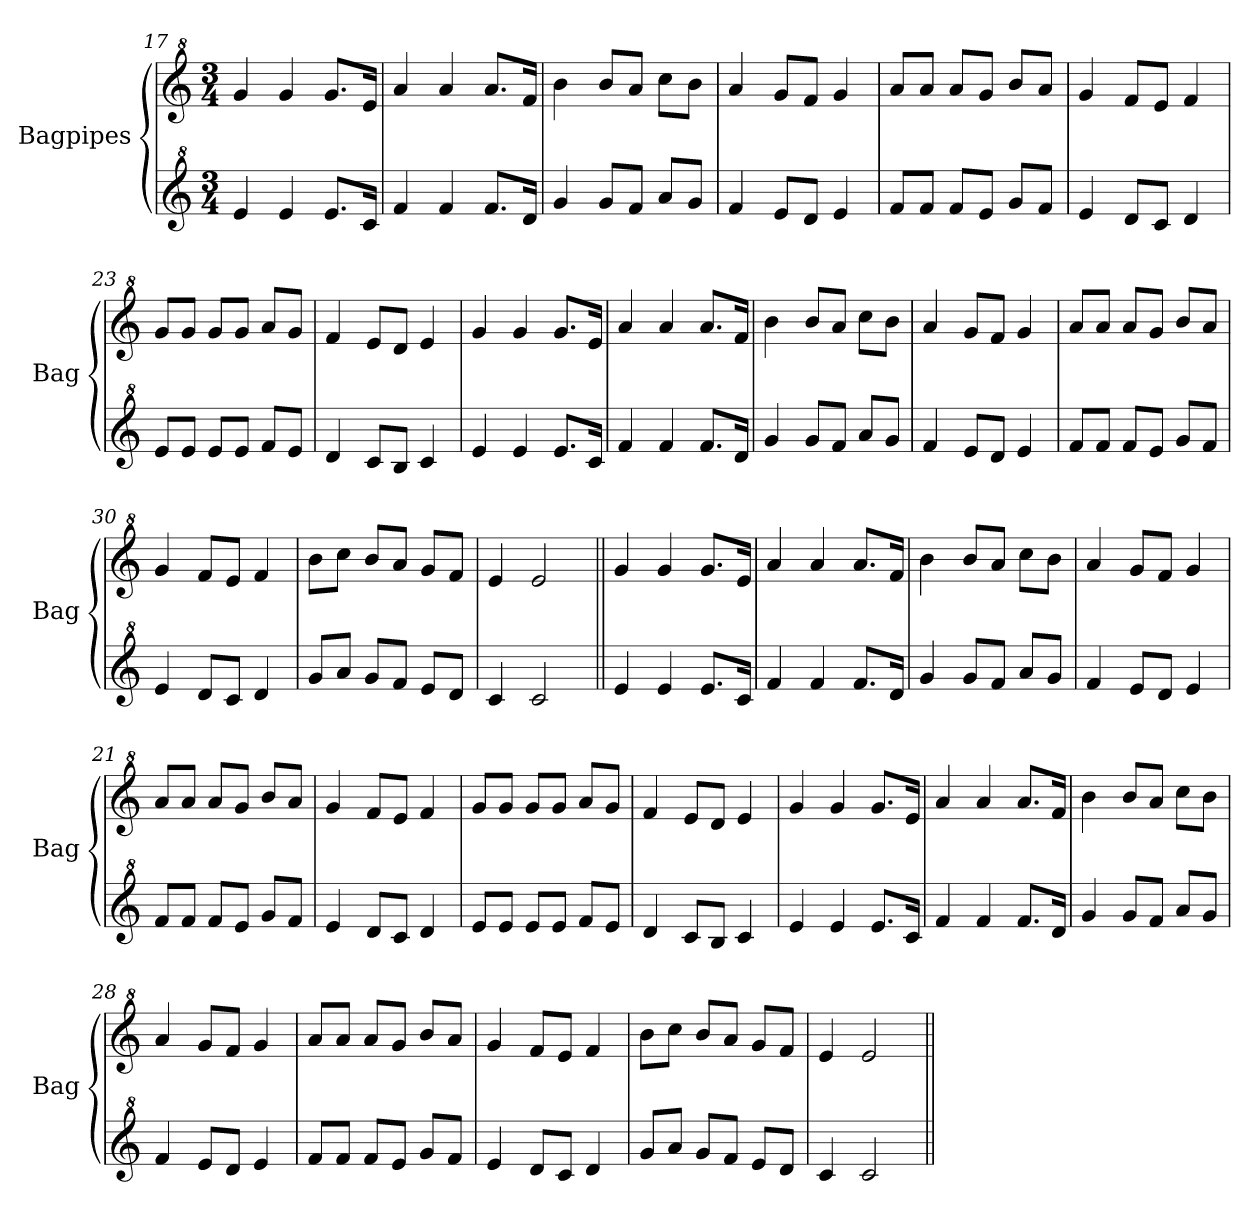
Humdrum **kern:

**kern	**kern
*part2	*part1
*staff2	*staff1
*I"Bagpipes	*I"Bagpipes
*I'Bag	*I'Bag
*clefG^2	*clefG^2
*k[]	*k[]
*M3/4	*M3/4
=17||	=17||
4ee/	4gg/
4ee/	4gg/
8.ee/L	8.gg/L
16cc/Jk	16ee/Jk
=18	=18
4ff/	4aa/
4ff/	4aa/
8.ff/L	8.aa/L
16dd/Jk	16ff/Jk
=19	=19
4gg/	4bb\
8gg/L	8bb/L
8ff/J	8aa/J
8aa/L	8ccc\L
8gg/J	8bb\J
=20	=20
4ff/	4aa/
8ee/L	8gg/L
8dd/J	8ff/J
4ee/	4gg/
=21	=21
8ff/L	8aa/L
8ff/J	8aa/J
8ff/L	8aa/L
8ee/J	8gg/J
8gg/L	8bb/L
8ff/J	8aa/J
=22	=22
4ee/	4gg/
8dd/L	8ff/L
8cc/J	8ee/J
4dd/	4ff/
=23	=23
8ee/L	8gg/L
8ee/J	8gg/J
8ee/L	8gg/L
8ee/J	8gg/J
8ff/L	8aa/L
8ee/J	8gg/J
=24	=24
4dd/	4ff/
8cc/L	8ee/L
8b/J	8dd/J
4cc/	4ee/
=25	=25
4ee/	4gg/
4ee/	4gg/
8.ee/L	8.gg/L
16cc/Jk	16ee/Jk
=26	=26
4ff/	4aa/
4ff/	4aa/
8.ff/L	8.aa/L
16dd/Jk	16ff/Jk
=27	=27
4gg/	4bb\
8gg/L	8bb/L
8ff/J	8aa/J
8aa/L	8ccc\L
8gg/J	8bb\J
=28	=28
4ff/	4aa/
8ee/L	8gg/L
8dd/J	8ff/J
4ee/	4gg/
=29	=29
8ff/L	8aa/L
8ff/J	8aa/J
8ff/L	8aa/L
8ee/J	8gg/J
8gg/L	8bb/L
8ff/J	8aa/J
=30	=30
4ee/	4gg/
8dd/L	8ff/L
8cc/J	8ee/J
4dd/	4ff/
=31	=31
8gg/L	8bb\L
8aa/J	8ccc\J
8gg/L	8bb/L
8ff/J	8aa/J
8ee/L	8gg/L
8dd/J	8ff/J
=32	=32
4cc/	4ee/
2cc/	2ee/
=17a||	=17a||
4ee/	4gg/
4ee/	4gg/
8.ee/L	8.gg/L
16cc/Jk	16ee/Jk
=18a	=18a
4ff/	4aa/
4ff/	4aa/
8.ff/L	8.aa/L
16dd/Jk	16ff/Jk
=19a	=19a
4gg/	4bb\
8gg/L	8bb/L
8ff/J	8aa/J
8aa/L	8ccc\L
8gg/J	8bb\J
=20a	=20a
4ff/	4aa/
8ee/L	8gg/L
8dd/J	8ff/J
4ee/	4gg/
=21a	=21a
8ff/L	8aa/L
8ff/J	8aa/J
8ff/L	8aa/L
8ee/J	8gg/J
8gg/L	8bb/L
8ff/J	8aa/J
=22a	=22a
4ee/	4gg/
8dd/L	8ff/L
8cc/J	8ee/J
4dd/	4ff/
=23a	=23a
8ee/L	8gg/L
8ee/J	8gg/J
8ee/L	8gg/L
8ee/J	8gg/J
8ff/L	8aa/L
8ee/J	8gg/J
=24a	=24a
4dd/	4ff/
8cc/L	8ee/L
8b/J	8dd/J
4cc/	4ee/
=25a	=25a
4ee/	4gg/
4ee/	4gg/
8.ee/L	8.gg/L
16cc/Jk	16ee/Jk
=26a	=26a
4ff/	4aa/
4ff/	4aa/
8.ff/L	8.aa/L
16dd/Jk	16ff/Jk
=27a	=27a
4gg/	4bb\
8gg/L	8bb/L
8ff/J	8aa/J
8aa/L	8ccc\L
8gg/J	8bb\J
=28a	=28a
4ff/	4aa/
8ee/L	8gg/L
8dd/J	8ff/J
4ee/	4gg/
=29a	=29a
8ff/L	8aa/L
8ff/J	8aa/J
8ff/L	8aa/L
8ee/J	8gg/J
8gg/L	8bb/L
8ff/J	8aa/J
=30a	=30a
4ee/	4gg/
8dd/L	8ff/L
8cc/J	8ee/J
4dd/	4ff/
=31a	=31a
8gg/L	8bb\L
8aa/J	8ccc\J
8gg/L	8bb/L
8ff/J	8aa/J
8ee/L	8gg/L
8dd/J	8ff/J
=32a	=32a
4cc/	4ee/
2cc/	2ee/
=||	=||
*-	*-
